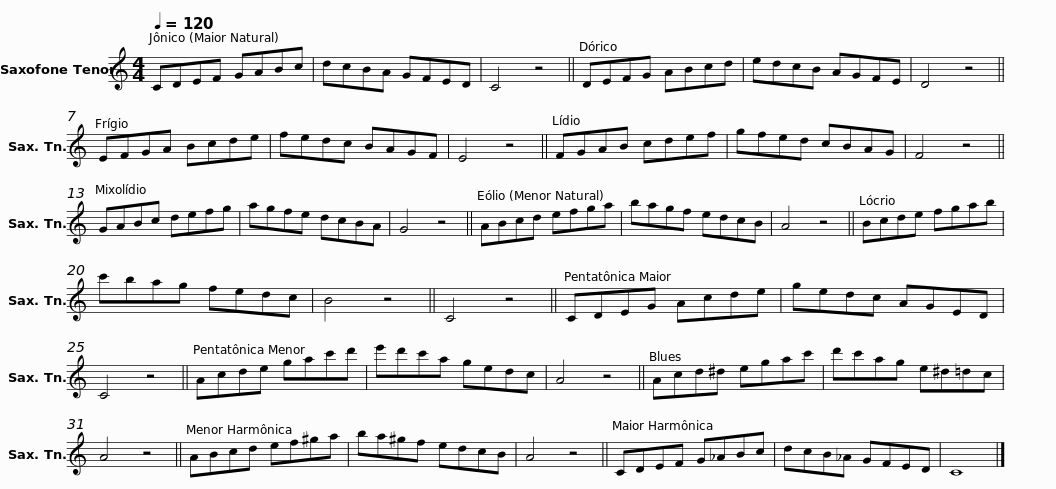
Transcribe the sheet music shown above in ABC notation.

X:1
L:1/8
Q:1/4=120
M:4/4
I:linebreak $
K:none
V:1 treble transpose=-14
V:1
[K:C] CDEF GABc | dcBA GFED | C4 z4 || DEFG ABcd | edcB AGFE | %5
 D4 z4 || EFGA Bcde |$ fedc BAGF | E4 z4 || FGAB cdef | %10
 gfed cBAG | F4 z4 || GABc defg | agfe dcBA |$ G4 z4 || %15
 ABcd efga | bagf edcB | A4 z4 || Bcde fgab | c'bag fedc | %20
 B4 z4 || C4 z4 ||$ CDEG Acde | gedc AGED | C4 z4 || %25
 Acde gac'd' | e'd'c'a gedc | A4 z4 ||$ Acd^d egac' | d'c'ag e^d=dc | %30
 A4 z4 || ABcd ef^ga | ba^gf edcB | A4 z4 ||$ CDEF G_ABc | %35
 dcB_A GFED | C8 |] %37
